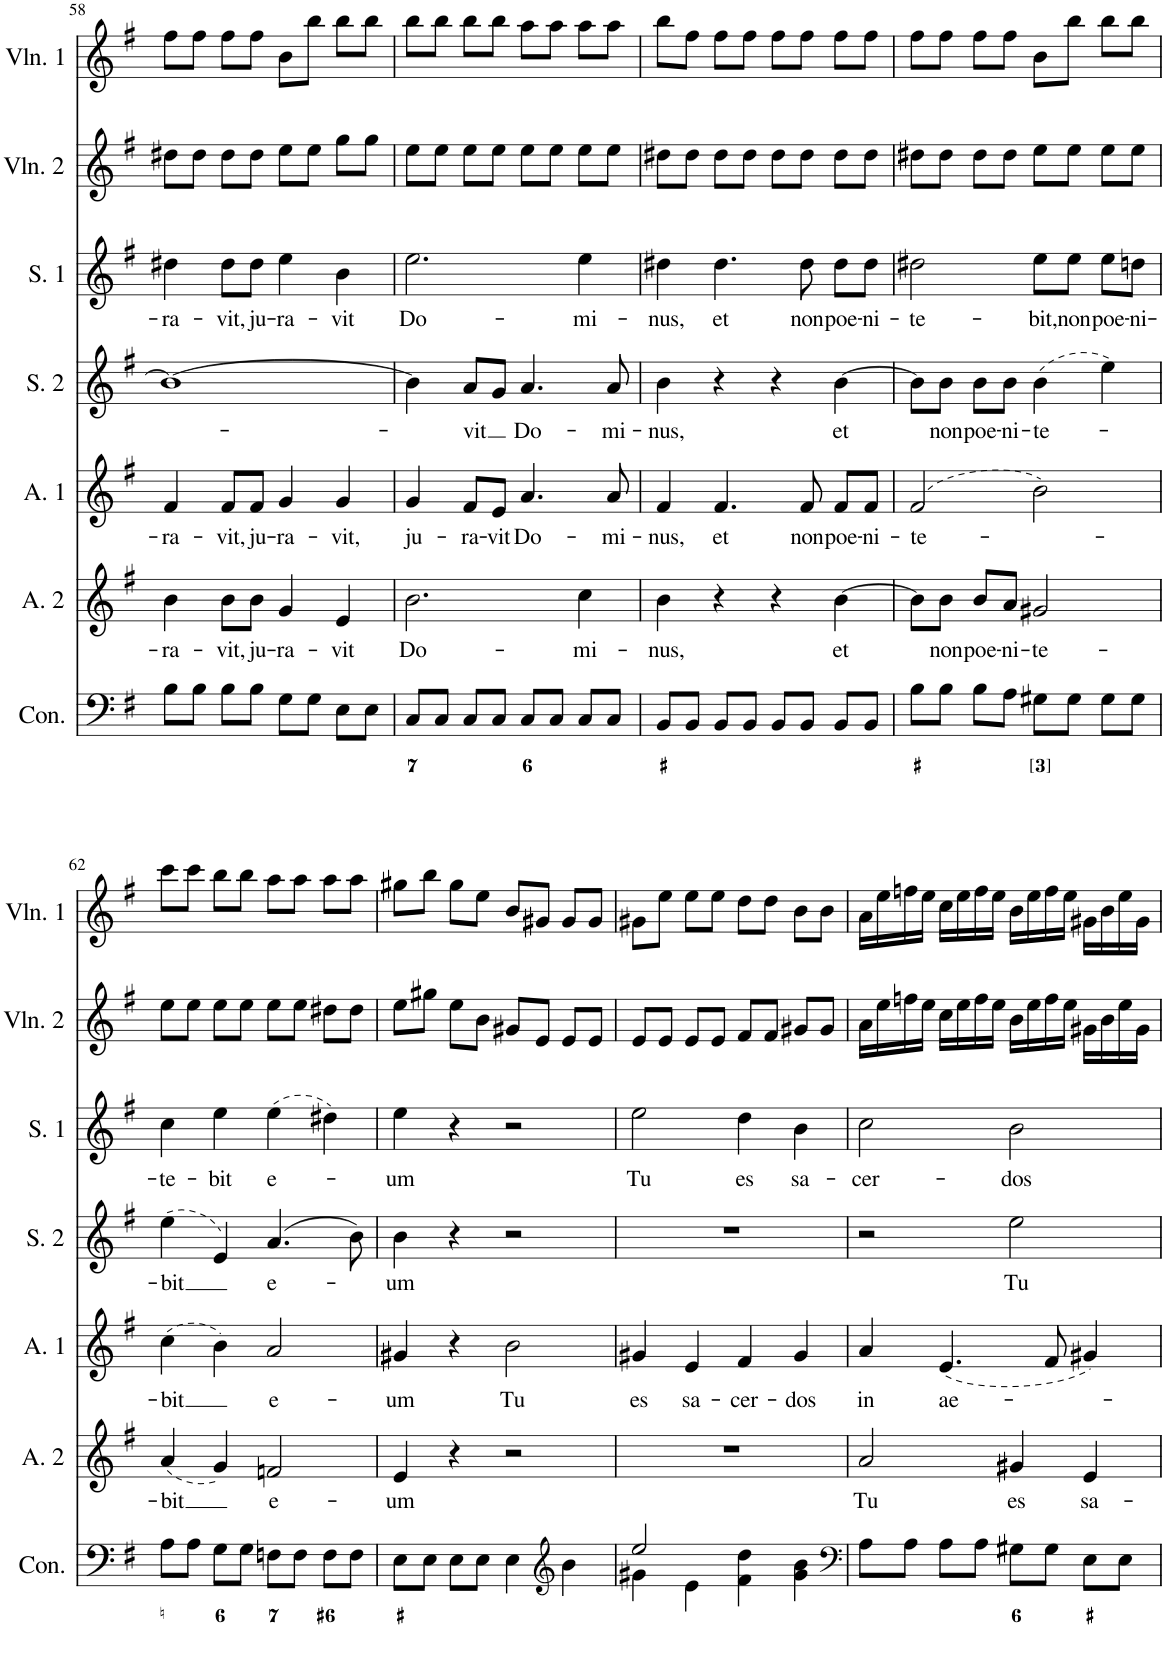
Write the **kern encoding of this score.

**kern	**kern	**kern	**text	**kern	**text	**kern	**text	**kern	**text	**kern	**kern
*part8	*part7	*part6	*part6	*part5	*part5	*part4	*part4	*part3	*part3	*part2	*part1
*staff8	*staff7	*staff6	*staff6	*staff5	*staff5	*staff4	*staff4	*staff3	*staff3	*staff2	*staff1
*I"Harpsichord	*I"Continuo	*I"Alto 2	*	*I"Alto 1	*	*I"Soprano 2	*	*I"Soprano 1	*	*I"Violin 2	*I"Violin 1
*I'Hch.	*I'Con.	*I'A. 2	*	*I'A. 1	*	*I'S. 2	*	*I'S. 1	*	*I'Vln. 2	*I'Vln. 1
!!LO:PB:g=z
*clefF4	*clefF4	*clefG2	*	*clefG2	*	*clefG2	*	*clefG2	*	*clefG2	*clefG2
*k[f#]	*k[f#]	*k[f#]	*	*k[f#]	*	*k[f#]	*	*k[f#]	*	*k[f#]	*k[f#]
*M4/4	*M4/4	*M4/4	*	*M4/4	*	*M4/4	*	*M4/4	*	*M4/4	*M4/4
=58	=58	=58	=58	=58	=58	=58	=58	=58	=58	=58	=58
!	!	!	!LO:LY:b	!	!LO:LY:b	!	!	!	!LO:LY:b	!	!
8B\L	8B\L	4b\	-ra-	4f#/	-ra-	1b_	.	4dd#X\	-ra-	8dd#X\L	8ff#\L
8B\J	8B\J	.	.	.	.	.	.	.	.	8dd#\J	8ff#\J
!	!	!	!LO:LY:b	!	!LO:LY:b	!	!	!	!LO:LY:b	!	!
8B\L	8B\L	8b\L	-vit,	8f#/L	-vit,	.	.	8dd#\L	-vit,	8dd#\L	8ff#\L
!	!	!	!LO:LY:b	!	!LO:LY:b	!	!	!	!LO:LY:b	!	!
8B\J	8B\J	8b\J	ju-	8f#/J	ju-	.	.	8dd#\J	ju-	8dd#\J	8ff#\J
!	!	!	!LO:LY:b	!	!LO:LY:b	!	!	!	!LO:LY:b	!	!
8G\L	8G\L	4g/	-ra-	4g/	-ra-	.	.	4ee\	-ra-	8ee\L	8b\L
8G\J	8G\J	.	.	.	.	.	.	.	.	8ee\J	8bb\J
!	!	!	!LO:LY:b	!	!LO:LY:b	!	!	!	!LO:LY:b	!	!
8E\L	8E\L	4e/	-vit	4g/	-vit,	.	.	4b\	-vit	8gg\L	8bb\L
8E\J	8E\J	.	.	.	.	.	.	.	.	8gg\J	8bb\J
=59	=59	=59	=59	=59	=59	=59	=59	=59	=59	=59	=59
!	!	!	!LO:LY:b	!	!LO:LY:b	!	!	!	!LO:LY:b	!	!
8C/L	8C/L	2.b\	Do-	4g/	ju-	4b\]	.	2.ee\	Do-	8ee\L	8bb\L
8C/J	8C/J	.	.	.	.	.	.	.	.	8ee\J	8bb\J
!	!	!	!	!	!LO:LY:b	!	!LO:LY:b	!	!	!	!
8C/L	8C/L	.	.	8f#/L	-ra-	8a/L	-vit	.	.	8ee\L	8bb\L
!	!	!	!	!	!LO:LY:b	!	!	!	!	!	!
8C/J	8C/J	.	.	8e/J	-vit	8g/J	.	.	.	8ee\J	8bb\J
!	!	!	!	!	!LO:LY:b	!	!LO:LY:b	!	!	!	!
8C/L	8C/L	.	.	4.a/	Do-	4.a/	Do-	.	.	8ee\L	8aa\L
8C/J	8C/J	.	.	.	.	.	.	.	.	8ee\J	8aa\J
!	!	!	!LO:LY:b	!	!	!	!	!	!LO:LY:b	!	!
8C/L	8C/L	4cc\	-mi-	.	.	.	.	4ee\	-mi-	8ee\L	8aa\L
!	!	!	!	!	!LO:LY:b	!	!LO:LY:b	!	!	!	!
8C/J	8C/J	.	.	8a/	-mi-	8a/	-mi-	.	.	8ee\J	8aa\J
=60	=60	=60	=60	=60	=60	=60	=60	=60	=60	=60	=60
!	!	!	!LO:LY:b	!	!LO:LY:b	!	!LO:LY:b	!	!LO:LY:b	!	!
8BB/L	8BB/L	4b\	-nus,	4f#/	-nus,	4b\	-nus,	4dd#X\	-nus,	8dd#X\L	8bb\L
8BB/J	8BB/J	.	.	.	.	.	.	.	.	8dd#\J	8ff#\J
!	!	!	!	!	!LO:LY:b	!	!	!	!LO:LY:b	!	!
8BB/L	8BB/L	4r	.	4.f#/	et	4r	.	4.dd#\	et	8dd#\L	8ff#\L
8BB/J	8BB/J	.	.	.	.	.	.	.	.	8dd#\J	8ff#\J
8BB/L	8BB/L	4r	.	.	.	4r	.	.	.	8dd#\L	8ff#\L
!	!	!	!	!	!LO:LY:b	!	!	!	!LO:LY:b	!	!
8BB/J	8BB/J	.	.	8f#/	non	.	.	8dd#\	non	8dd#\J	8ff#\J
!	!	!	!LO:LY:b	!	!LO:LY:b	!	!LO:LY:b	!	!LO:LY:b	!	!
8BB/L	8BB/L	[4b\	et	8f#/L	poe-	[4b\	et	8dd#\L	poe-	8dd#\L	8ff#\L
!	!	!	!	!	!LO:LY:b	!	!	!	!LO:LY:b	!	!
8BB/J	8BB/J	.	.	8f#/J	-ni-	.	.	8dd#\J	-ni-	8dd#\J	8ff#\J
=61	=61	=61	=61	=61	=61	=61	=61	=61	=61	=61	=61
!	!	!	!	!	!LO:LY:b	!	!	!	!LO:LY:b	!	!
8B\L	8B\L	8b\L]	.	(2f#/	-te-	8b\L]	.	2dd#X\	-te-	8dd#X\L	8ff#\L
!	!	!	!LO:LY:b	!	!	!	!LO:LY:b	!	!	!	!
8B\J	8B\J	8b\J	non	.	.	8b\J	non	.	.	8dd#\J	8ff#\J
!	!	!	!LO:LY:b	!	!	!	!LO:LY:b	!	!	!	!
8B\L	8B\L	8b/L	poe-	.	.	8b\L	poe-	.	.	8dd#\L	8ff#\L
!	!	!	!LO:LY:b	!	!	!	!LO:LY:b	!	!	!	!
8A\J	8A\J	8a/J	-ni-	.	.	8b\J	-ni-	.	.	8dd#\J	8ff#\J
!	!	!	!LO:LY:b	!	!	!	!LO:LY:b	!	!LO:LY:b	!	!
8G#X\L	8G#X\L	2g#X/	-te-	2b\)	.	(4b\	-te-	8ee\L	-bit,	8ee\L	8b\L
!	!	!	!	!	!	!	!	!	!LO:LY:b	!	!
8G#\J	8G#\J	.	.	.	.	.	.	8ee\J	non	8ee\J	8bb\J
!	!	!	!	!	!	!	!	!	!LO:LY:b	!	!
8G#\L	8G#\L	.	.	.	.	4ee\)	.	8ee\L	poe-	8ee\L	8bb\L
!	!	!	!	!	!	!	!	!	!LO:LY:b	!	!
8G#\J	8G#\J	.	.	.	.	.	.	8ddn\J	-ni-	8ee\J	8bb\J
!!LO:LB:g=z
=62	=62	=62	=62	=62	=62	=62	=62	=62	=62	=62	=62
!	!	!	!LO:LY:b	!	!LO:LY:b	!	!LO:LY:b	!	!LO:LY:b	!	!
8A\L	8A\L	(4a/	-bit	(4cc\	-bit	(4ee\	-bit	4cc\	-te-	8ee\L	8ccc\L
8A\J	8A\J	.	.	.	.	.	.	.	.	8ee\J	8ccc\J
!	!	!	!	!	!	!	!	!	!LO:LY:b	!	!
8G\L	8G\L	4g/)	.	4b\)	.	4e/)	.	4ee\	-bit	8ee\L	8bb\L
8G\J	8G\J	.	.	.	.	.	.	.	.	8ee\J	8bb\J
!	!	!	!LO:LY:b	!	!LO:LY:b	!	!LO:LY:b	!	!LO:LY:b	!	!
8Fn\L	8Fn\L	2fn/	e-	2a/	e-	(4.a/	e-	(4ee\	e-	8ee\L	8aa\L
8F\J	8F\J	.	.	.	.	.	.	.	.	8ee\J	8aa\J
8F\L	8F\L	.	.	.	.	.	.	4dd#X\)	.	8dd#X\L	8aa\L
8F\J	8F\J	.	.	.	.	8b\)	.	.	.	8dd#\J	8aa\J
=63	=63	=63	=63	=63	=63	=63	=63	=63	=63	=63	=63
!	!	!	!LO:LY:b	!	!LO:LY:b	!	!LO:LY:b	!	!LO:LY:b	!	!
8E\L	8E\L	4e/	-um	4g#X/	-um	4b\	um	4ee\	um	8ee\L	8gg#X\L
8E\J	8E\J	.	.	.	.	.	.	.	.	8gg#X\J	8bb\J
8E\L	8E\L	4r	.	4r	.	4r	.	4r	.	8ee\L	8gg#\L
8E\J	8E\J	.	.	.	.	.	.	.	.	8b\J	8ee\J
!	!	!	!	!	!LO:LY:b	!	!	!	!	!	!
4E	4E\	2r	.	2b\	Tu	2r	.	2r	.	8g#X/L	8b/L
.	.	.	.	.	.	.	.	.	.	8e/J	8g#X/J
*clefG2	*clefG2	*	*	*	*	*	*	*	*	*	*
4b	4b\	.	.	.	.	.	.	.	.	8e/L	8g#/L
.	.	.	.	.	.	.	.	.	.	8e/J	8g#/J
=64	=64	=64	=64	=64	=64	=64	=64	=64	=64	=64	=64
*^	*^	*	*	*	*	*	*	*	*	*	*
!	!	!	!	!	!	!	!LO:LY:b	!	!	!	!LO:LY:b	!	!
2ee	4g#X	2ee/	4g#X\	1r	.	4g#X/	es	1r	.	2ee\	Tu	8e/L	8g#X\L
.	.	.	.	.	.	.	.	.	.	.	.	8e/J	8ee\J
!	!	!	!	!	!	!	!LO:LY:b	!	!	!	!	!	!
.	4e	.	4e\	.	.	4e/	sa-	.	.	.	.	8e/L	8ee\L
.	.	.	.	.	.	.	.	.	.	.	.	8e/J	8ee\J
!	!	!	!	!	!	!	!LO:LY:b	!	!	!	!LO:LY:b	!	!
4ryy	4f# 4dd	4ryy	4f#\ 4dd\	.	.	4f#/	-cer-	.	.	4dd\	es	8f#/L	8dd\L
.	.	.	.	.	.	.	.	.	.	.	.	8f#/J	8dd\J
!	!	!	!	!	!	!	!LO:LY:b	!	!	!	!LO:LY:b	!	!
4ryy	4g# 4b	4ryy	4g#\ 4b\	.	.	4g#/	-dos	.	.	4b\	sa-	8g#X/L	8b\L
.	.	.	.	.	.	.	.	.	.	.	.	8g#/J	8b\J
*v	*v	*	*	*	*	*	*	*	*	*	*	*	*
*	*v	*v	*	*	*	*	*	*	*	*	*	*
=65	=65	=65	=65	=65	=65	=65	=65	=65	=65	=65	=65
*clefF4	*clefF4	*	*	*	*	*	*	*	*	*	*
!	!	!	!LO:LY:b	!	!LO:LY:b	!	!	!	!LO:LY:b	!	!
8A\L	8A\L	2a/	Tu	4a/	in	2r	.	2cc\	-cer-	16a\LL	16a\LL
.	.	.	.	.	.	.	.	.	.	16ee\	16ee\
8A\J	8A\J	.	.	.	.	.	.	.	.	16ffn\	16ffn\
.	.	.	.	.	.	.	.	.	.	16ee\JJ	16ee\JJ
!	!	!	!	!	!LO:LY:b	!	!	!	!	!	!
8A\L	8A\L	.	.	(4.e/	ae-	.	.	.	.	16cc\LL	16cc\LL
.	.	.	.	.	.	.	.	.	.	16ee\	16ee\
8A\J	8A\J	.	.	.	.	.	.	.	.	16ff\	16ff\
.	.	.	.	.	.	.	.	.	.	16ee\JJ	16ee\JJ
!	!	!	!LO:LY:b	!	!	!	!LO:LY:b	!	!LO:LY:b	!	!
8G#X\L	8G#X\L	4g#X/	es	.	.	2ee\	Tu	2b\	-dos	16b\LL	16b\LL
.	.	.	.	.	.	.	.	.	.	16ee\	16ee\
8G#\J	8G#\J	.	.	8f#/	.	.	.	.	.	16ff\	16ff\
.	.	.	.	.	.	.	.	.	.	16ee\JJ	16ee\JJ
!	!	!	!LO:LY:b	!	!	!	!	!	!	!	!
8E\L	8E\L	4e/	sa-	4g#X/)	.	.	.	.	.	16g#X\LL	16g#X\LL
.	.	.	.	.	.	.	.	.	.	16b\	16b\
8E\J	8E\J	.	.	.	.	.	.	.	.	16ee\	16ee\
.	.	.	.	.	.	.	.	.	.	16g#\JJ	16g#\JJ
=	=	=	=	=	=	=	=	=	=	=	=
*-	*-	*-	*-	*-	*-	*-	*-	*-	*-	*-	*-
